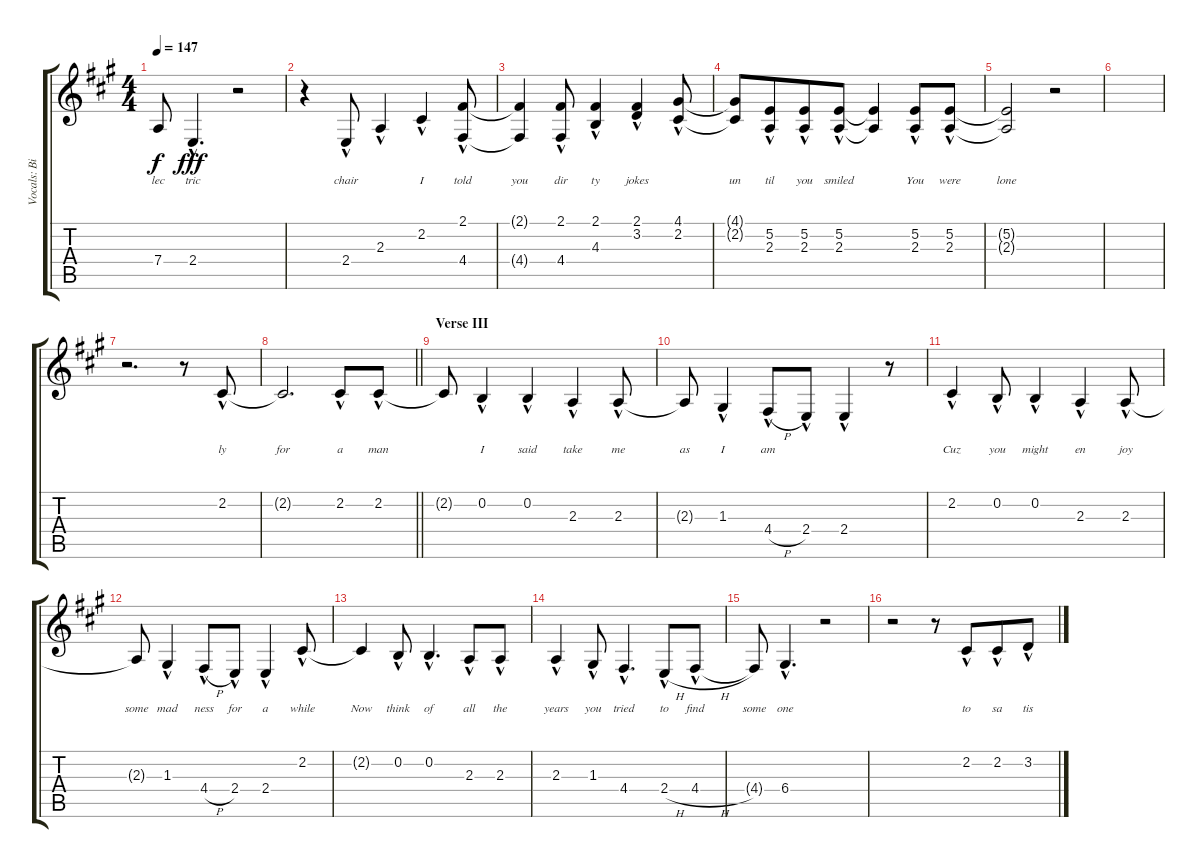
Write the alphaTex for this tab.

\track ("Vocals: Billy" "Vocals: Bi") {instrument lead2sawtooth}
\staff {score tabs}
\tuning (E4 B3 G3 D3 A2 E2) {hide}
\ts (4 4)
\tempo 147
\clef g2
\ks a
7.4{t}.8{lyrics (0 "lec") lyrics (1 "") lyrics (2 "") lyrics (3 "") lyrics (4 "") dy f} 2.4{hac}.4{d lyrics (0 "tric") lyrics (1 "") lyrics (2 "") lyrics (3 "") lyrics (4 "") dy fff} r.2 |
r.4 2.4{hac}.8{lyrics (0 "chair") lyrics (1 "") lyrics (2 "") lyrics (3 "") lyrics (4 "")} 2.3{hac}.4{lyrics (0 "") lyrics (1 "") lyrics (2 "") lyrics (3 "") lyrics (4 "")} 2.2{hac}.4{lyrics (0 "I") lyrics (1 "") lyrics (2 "") lyrics (3 "") lyrics (4 "")} (2.1{hac} 4.4{hac}).8{lyrics (0 "told") lyrics (1 "") lyrics (2 "") lyrics (3 "") lyrics (4 "")} |
(2.1{t} 4.4{t}).4{lyrics (0 "you") lyrics (1 "") lyrics (2 "") lyrics (3 "") lyrics (4 "")} (2.1{hac} 4.4{hac}).8{lyrics (0 "dir") lyrics (1 "") lyrics (2 "") lyrics (3 "") lyrics (4 "")} (2.1{hac} 4.3{hac}).4{lyrics (0 "ty") lyrics (1 "") lyrics (2 "") lyrics (3 "") lyrics (4 "")} (2.1{hac} 3.2{hac}).4{lyrics (0 "jokes") lyrics (1 "") lyrics (2 "") lyrics (3 "") lyrics (4 "")} (4.1{hac} 2.2{hac}).8{lyrics (0 "") lyrics (1 "") lyrics (2 "") lyrics (3 "") lyrics (4 "")} |
(4.1{t} 2.2{t}).8{lyrics (0 "un") lyrics (1 "") lyrics (2 "") lyrics (3 "") lyrics (4 "")} (5.2{hac} 2.3{hac}).8{lyrics (0 "til") lyrics (1 "") lyrics (2 "") lyrics (3 "") lyrics (4 "") beam merge} (5.2{hac} 2.3{hac}).8{lyrics (0 "you") lyrics (1 "") lyrics (2 "") lyrics (3 "") lyrics (4 "")} (5.2{hac} 2.3{hac}).8{lyrics (0 "smiled") lyrics (1 "") lyrics (2 "") lyrics (3 "") lyrics (4 "")} (5.2{t} 2.3{t}).4{lyrics (0 "") lyrics (1 "") lyrics (2 "") lyrics (3 "") lyrics (4 "")} (5.2{hac} 2.3{hac}).8{lyrics (0 "You") lyrics (1 "") lyrics (2 "") lyrics (3 "") lyrics (4 "")} (5.2{hac} 2.3{hac}).8{lyrics (0 "were") lyrics (1 "") lyrics (2 "") lyrics (3 "") lyrics (4 "")} |
(5.2{t} 2.3{t}).2{lyrics (0 "lone") lyrics (1 "") lyrics (2 "") lyrics (3 "") lyrics (4 "")} r.2 |
|
r.2{d} r.8 2.2{hac}.8{lyrics (0 "ly") lyrics (1 "") lyrics (2 "") lyrics (3 "") lyrics (4 "")} |
\barLineRight lightlight
2.2{t}.2{d lyrics (0 "for") lyrics (1 "") lyrics (2 "") lyrics (3 "") lyrics (4 "")} 2.2{hac}.8{lyrics (0 "a") lyrics (1 "") lyrics (2 "") lyrics (3 "") lyrics (4 "")} 2.2{hac}.8{lyrics (0 "man") lyrics (1 "") lyrics (2 "") lyrics (3 "") lyrics (4 "")} |
\section ("" "Verse III")
2.2{t}.8{lyrics (0 "") lyrics (1 "") lyrics (2 "") lyrics (3 "") lyrics (4 "")} 0.2{hac}.4{lyrics (0 "I") lyrics (1 "") lyrics (2 "") lyrics (3 "") lyrics (4 "")} 0.2{hac}.4{lyrics (0 "said") lyrics (1 "") lyrics (2 "") lyrics (3 "") lyrics (4 "")} 2.3{hac}.4{lyrics (0 "take") lyrics (1 "") lyrics (2 "") lyrics (3 "") lyrics (4 "")} 2.3{hac}.8{lyrics (0 "me") lyrics (1 "") lyrics (2 "") lyrics (3 "") lyrics (4 "")} |
2.3{t}.8{lyrics (0 "as") lyrics (1 "") lyrics (2 "") lyrics (3 "") lyrics (4 "")} 1.3{hac}.4{lyrics (0 "I") lyrics (1 "") lyrics (2 "") lyrics (3 "") lyrics (4 "")} 4.4{h hac}.8{lyrics (0 "am") lyrics (1 "") lyrics (2 "") lyrics (3 "") lyrics (4 "") beam merge} 2.4{hac}.8{lyrics (0 "") lyrics (1 "") lyrics (2 "") lyrics (3 "") lyrics (4 "")} 2.4{hac}.4{lyrics (0 "") lyrics (1 "") lyrics (2 "") lyrics (3 "") lyrics (4 "")} r.8 |
2.2{hac}.4{lyrics (0 "Cuz") lyrics (1 "") lyrics (2 "") lyrics (3 "") lyrics (4 "")} 0.2{hac}.8{lyrics (0 "you") lyrics (1 "") lyrics (2 "") lyrics (3 "") lyrics (4 "")} 0.2{hac}.4{lyrics (0 "might") lyrics (1 "") lyrics (2 "") lyrics (3 "") lyrics (4 "")} 2.3{hac}.4{lyrics (0 "en") lyrics (1 "") lyrics (2 "") lyrics (3 "") lyrics (4 "")} 2.3{hac}.8{lyrics (0 "joy") lyrics (1 "") lyrics (2 "") lyrics (3 "") lyrics (4 "")} |
2.3{t}.8{lyrics (0 "some") lyrics (1 "") lyrics (2 "") lyrics (3 "") lyrics (4 "")} 1.3{hac}.4{lyrics (0 "mad") lyrics (1 "") lyrics (2 "") lyrics (3 "") lyrics (4 "")} 4.4{h hac}.8{lyrics (0 "ness") lyrics (1 "") lyrics (2 "") lyrics (3 "") lyrics (4 "") beam merge} 2.4{hac}.8{lyrics (0 "for") lyrics (1 "") lyrics (2 "") lyrics (3 "") lyrics (4 "")} 2.4{hac}.4{lyrics (0 "a") lyrics (1 "") lyrics (2 "") lyrics (3 "") lyrics (4 "")} 2.2{hac}.8{lyrics (0 "while") lyrics (1 "") lyrics (2 "") lyrics (3 "") lyrics (4 "")} |
2.2{t}.4{lyrics (0 "Now") lyrics (1 "") lyrics (2 "") lyrics (3 "") lyrics (4 "")} 0.2{hac}.8{lyrics (0 "think") lyrics (1 "") lyrics (2 "") lyrics (3 "") lyrics (4 "")} 0.2{hac}.4{d lyrics (0 "of") lyrics (1 "") lyrics (2 "") lyrics (3 "") lyrics (4 "")} 2.3{hac}.8{lyrics (0 "all") lyrics (1 "") lyrics (2 "") lyrics (3 "") lyrics (4 "")} 2.3{hac}.8{lyrics (0 "the") lyrics (1 "") lyrics (2 "") lyrics (3 "") lyrics (4 "")} |
2.3{hac}.4{lyrics (0 "years") lyrics (1 "") lyrics (2 "") lyrics (3 "") lyrics (4 "")} 1.3{hac}.8{lyrics (0 "you") lyrics (1 "") lyrics (2 "") lyrics (3 "") lyrics (4 "")} 4.4{hac}.4{d lyrics (0 "tried") lyrics (1 "") lyrics (2 "") lyrics (3 "") lyrics (4 "")} 2.4{h hac}.8{lyrics (0 "to") lyrics (1 "") lyrics (2 "") lyrics (3 "") lyrics (4 "")} 4.4{h hac}.8{lyrics (0 "find") lyrics (1 "") lyrics (2 "") lyrics (3 "") lyrics (4 "")} |
4.4{t}.8{lyrics (0 "some") lyrics (1 "") lyrics (2 "") lyrics (3 "") lyrics (4 "")} 6.4{hac}.4{d lyrics (0 "one") lyrics (1 "") lyrics (2 "") lyrics (3 "") lyrics (4 "")} r.2 |
r.2 r.8 2.2{hac}.8{lyrics (0 "to") lyrics (1 "") lyrics (2 "") lyrics (3 "") lyrics (4 "") beam merge} 2.2{hac}.8{lyrics (0 "sa") lyrics (1 "") lyrics (2 "") lyrics (3 "") lyrics (4 "")} 3.2{hac}.8{lyrics (0 "tis") lyrics (1 "") lyrics (2 "") lyrics (3 "") lyrics (4 "")}
